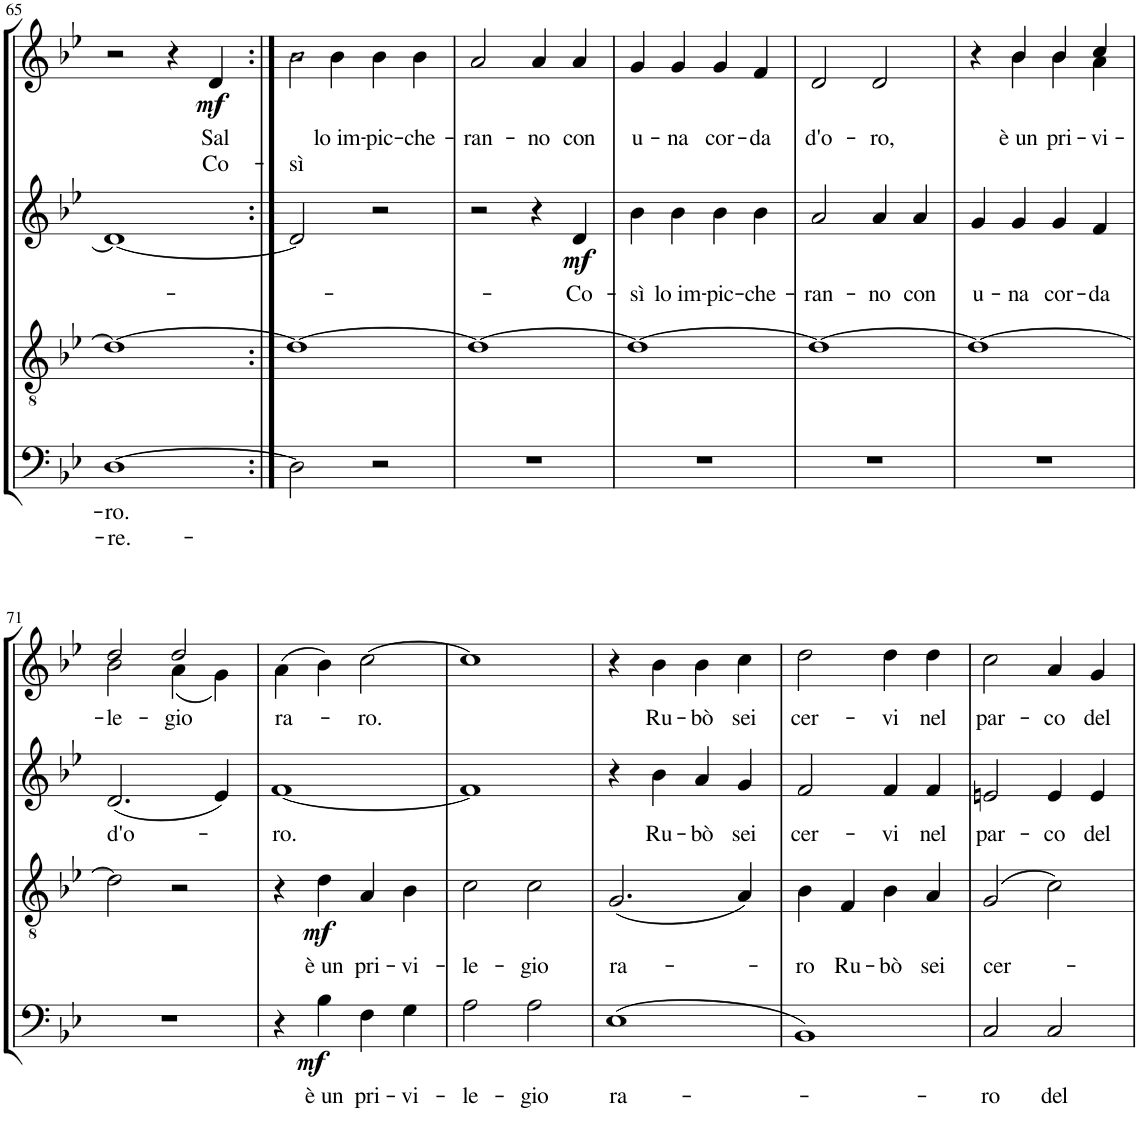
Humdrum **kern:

**kern	**text	**text	**dynam	**kern	**text	**dynam	**kern	**text	**dynam	**kern	**text	**text	**dynam
*part4	*part4	*part4	*part4	*part3	*part3	*part3	*part2	*part2	*part2	*part1	*part1	*part1	*part1
*staff4	*staff4	*staff4	*staff4	*staff3	*staff3	*staff3	*staff2	*staff2	*staff2	*staff1	*staff1	*staff1	*staff1
*I"Bassi	*	*	*	*I"Tenori	*	*	*I"Contralti	*	*	*I"Soprani	*	*	*
!!LO:PB:g=z
*clefF4	*	*	*	*clefGv2	*	*	*clefG2	*	*	*clefG2	*	*	*
*	*	*	*	*	*	*	*	*	*	*Trd1c2	*	*	*
*k[b-e-]	*	*	*	*k[b-e-]	*	*	*k[b-e-]	*	*	*k[b-e-]	*	*	*
*B-:	*	*	*	*B-:	*	*	*B-:	*	*	*B-:	*	*	*
*M2/2	*	*	*	*M2/2	*	*	*M2/2	*	*	*M2/2	*	*	*
*met(c|)	*	*	*	*met(c|)	*	*	*met(c|)	*	*	*met(c|)	*	*	*
=65	=65	=65	=65	=65	=65	=65	=65	=65	=65	=65	=65	=65	=65
!	!LO:LY:b	!LO:LY:b	!	!	!	!	!	!	!	!	!	!	!
[1D	-ro.	-re.-	.	1d_	.	.	1d_	.	.	2r	.	.	.
.	.	.	.	.	.	.	.	.	.	4r	.	.	.
!	!	!	!	!	!	!	!	!	!	!	!LO:LY:b	!LO:LY:b	!LO:DY:b
.	.	.	.	.	.	.	.	.	.	4d/	Sal	Co-	mf
=66:|!	=66:|!	=66:|!	=66:|!	=66:|!	=66:|!	=66:|!	=66:|!	=66:|!	=66:|!	=66:|!	=66:|!	=66:|!	=66:|!
!	!	!	!	!	!	!	!	!	!	!LO:N:head=open	!	!LO:LY:b	!
2D\]	.	.	.	1d_	.	.	2d/]	.	.	4b-\	.	-sì	.
!	!	!	!	!	!	!	!	!	!	!	!LO:LY:b	!	!
.	.	.	.	.	.	.	.	.	.	4b-\	lo im-	.	.
!	!	!	!	!	!	!	!	!	!	!	!LO:LY:b	!	!
2r	.	.	.	.	.	.	2r	.	.	4b-\	-pic-	.	.
!	!	!	!	!	!	!	!	!	!	!	!LO:LY:b	!	!
.	.	.	.	.	.	.	.	.	.	4b-\	-che-	.	.
=67	=67	=67	=67	=67	=67	=67	=67	=67	=67	=67	=67	=67	=67
!	!	!	!	!	!	!	!	!	!	!	!LO:LY:b	!	!
1r	.	.	.	1d_	.	.	2r	.	.	2a/	-ran-	.	.
!	!	!	!	!	!	!	!	!	!	!	!LO:LY:b	!	!
.	.	.	.	.	.	.	4r	.	.	4a/	-no	.	.
!	!	!	!	!	!	!	!	!LO:LY:b	!LO:DY:b	!	!LO:LY:b	!	!
.	.	.	.	.	.	.	4d/	-Co-	mf	4a/	con	.	.
=68	=68	=68	=68	=68	=68	=68	=68	=68	=68	=68	=68	=68	=68
!	!	!	!	!	!	!	!	!LO:LY:b	!	!	!LO:LY:b	!	!
1r	.	.	.	1d_	.	.	4b-\	-sì	.	4g/	u-	.	.
!	!	!	!	!	!	!	!	!LO:LY:b	!	!	!LO:LY:b	!	!
.	.	.	.	.	.	.	4b-\	lo im-	.	4g/	-na	.	.
!	!	!	!	!	!	!	!	!LO:LY:b	!	!	!LO:LY:b	!	!
.	.	.	.	.	.	.	4b-\	-pic-	.	4g/	cor-	.	.
!	!	!	!	!	!	!	!	!LO:LY:b	!	!	!LO:LY:b	!	!
.	.	.	.	.	.	.	4b-\	-che-	.	4f/	-da	.	.
=69	=69	=69	=69	=69	=69	=69	=69	=69	=69	=69	=69	=69	=69
!	!	!	!	!	!	!	!	!LO:LY:b	!	!	!LO:LY:b	!	!
1r	.	.	.	1d_	.	.	2a/	-ran-	.	2d/	d'o-	.	.
!	!	!	!	!	!	!	!	!LO:LY:b	!	!	!LO:LY:b	!	!
.	.	.	.	.	.	.	4a/	-no	.	2d/	-ro,	.	.
!	!	!	!	!	!	!	!	!LO:LY:b	!	!	!	!	!
.	.	.	.	.	.	.	4a/	con	.	.	.	.	.
=70	=70	=70	=70	=70	=70	=70	=70	=70	=70	=70	=70	=70	=70
!	!	!	!	!	!	!	!	!LO:LY:b	!	!	!	!	!
*	*	*	*	*	*	*	*	*	*	*^	*	*	*
1r	.	.	.	1d_	.	.	4g/	u-	.	4r	4ryy	.	.	.
!	!	!	!	!	!	!	!	!LO:LY:b	!	!	!	!LO:LY:b	!	!
.	.	.	.	.	.	.	4g/	-na	.	4b-/	4b-\	è un	.	.
!	!	!	!	!	!	!	!	!LO:LY:b	!	!	!	!LO:LY:b	!	!
.	.	.	.	.	.	.	4g/	cor-	.	4b-/	4b-\	pri-	.	.
!	!	!	!	!	!	!	!	!LO:LY:b	!	!	!	!LO:LY:b	!	!
.	.	.	.	.	.	.	4f/	-da	.	4cc/	4a\	-vi-	.	.
!!LO:LB:g=z	!!
=71	=71	=71	=71	=71	=71	=71	=71	=71	=71	=71	=71	=71	=71	=71
!	!	!	!	!	!	!	!	!LO:LY:b	!	!	!	!LO:LY:b	!	!
1r	.	.	.	2d\]	.	.	(2.d/	d'o-	.	2dd/	2b-\	-le-	.	.
!	!	!	!	!	!	!	!	!	!	!	!	!LO:LY:b	!	!
.	.	.	.	2r	.	.	.	.	.	2dd/	(4a\	-gio	.	.
.	.	.	.	.	.	.	4e-/)	.	.	.	4g\)	.	.	.
=72	=72	=72	=72	=72	=72	=72	=72	=72	=72	=72	=72	=72	=72	=72
!	!	!	!	!	!	!	!	!LO:LY:b	!	!	!	!LO:LY:b	!	!
*	*	*	*	*	*	*	*	*	*	*v	*v	*	*	*
4r	.	.	.	4r	.	.	[1f	-ro.	.	(4a\	ra-	.	.
!	!LO:LY:b	!	!LO:DY:b	!	!LO:LY:b	!LO:DY:b	!	!	!	!	!	!	!
4B-\	è un	.	mf	4d\	è un	mf	.	.	.	4b-\)	.	.	.
!	!LO:LY:b	!	!	!	!LO:LY:b	!	!	!	!	!	!LO:LY:b	!	!
4F\	pri-	.	.	4A/	pri-	.	.	.	.	[2cc\	-ro.	.	.
!	!LO:LY:b	!	!	!	!LO:LY:b	!	!	!	!	!	!	!	!
4G\	-vi-	.	.	4B-\	-vi-	.	.	.	.	.	.	.	.
=73	=73	=73	=73	=73	=73	=73	=73	=73	=73	=73	=73	=73	=73
!	!LO:LY:b	!	!	!	!LO:LY:b	!	!	!	!	!	!	!	!
2A\	-le-	.	.	2c\	-le-	.	1f]	.	.	1cc]	.	.	.
!	!LO:LY:b	!	!	!	!LO:LY:b	!	!	!	!	!	!	!	!
2A\	-gio	.	.	2c\	-gio	.	.	.	.	.	.	.	.
=74	=74	=74	=74	=74	=74	=74	=74	=74	=74	=74	=74	=74	=74
!	!LO:LY:b	!	!	!	!LO:LY:b	!	!	!	!	!	!	!	!
(1E-	ra-	.	.	(2.G/	ra-	.	4r	.	.	4r	.	.	.
!	!	!	!	!	!	!	!	!LO:LY:b	!	!	!LO:LY:b	!	!
.	.	.	.	.	.	.	4b-\	Ru-	.	4b-\	Ru-	.	.
!	!	!	!	!	!	!	!	!LO:LY:b	!	!	!LO:LY:b	!	!
.	.	.	.	.	.	.	4a/	-bò	.	4b-\	-bò	.	.
!	!	!	!	!	!	!	!	!LO:LY:b	!	!	!LO:LY:b	!	!
.	.	.	.	4A/)	.	.	4g/	sei	.	4cc\	sei	.	.
=75	=75	=75	=75	=75	=75	=75	=75	=75	=75	=75	=75	=75	=75
!	!	!	!	!	!LO:LY:b	!	!	!LO:LY:b	!	!	!LO:LY:b	!	!
1BB-)	.	.	.	4B-\	-ro	.	2f/	cer-	.	2dd\	cer-	.	.
!	!	!	!	!	!LO:LY:b	!	!	!	!	!	!	!	!
.	.	.	.	4F/	Ru-	.	.	.	.	.	.	.	.
!	!	!	!	!	!LO:LY:b	!	!	!LO:LY:b	!	!	!LO:LY:b	!	!
.	.	.	.	4B-\	-bò	.	4f/	-vi	.	4dd\	-vi	.	.
!	!	!	!	!	!LO:LY:b	!	!	!LO:LY:b	!	!	!LO:LY:b	!	!
.	.	.	.	4A/	sei	.	4f/	nel	.	4dd\	nel	.	.
=76	=76	=76	=76	=76	=76	=76	=76	=76	=76	=76	=76	=76	=76
!	!LO:LY:b	!	!	!	!LO:LY:b	!	!	!LO:LY:b	!	!	!LO:LY:b	!	!
2C/	-ro	.	.	(2G/	cer-	.	2en/	par-	.	2cc\	par-	.	.
!	!LO:LY:b	!	!	!	!	!	!	!LO:LY:b	!	!	!LO:LY:b	!	!
2C/	del	.	.	2c\)	.	.	4e/	-co	.	4a/	-co	.	.
!	!	!	!	!	!	!	!	!LO:LY:b	!	!	!LO:LY:b	!	!
.	.	.	.	.	.	.	4e/	del	.	4g/	del	.	.
=	=	=	=	=	=	=	=	=	=	=	=	=	=
*-	*-	*-	*-	*-	*-	*-	*-	*-	*-	*-	*-	*-	*-
